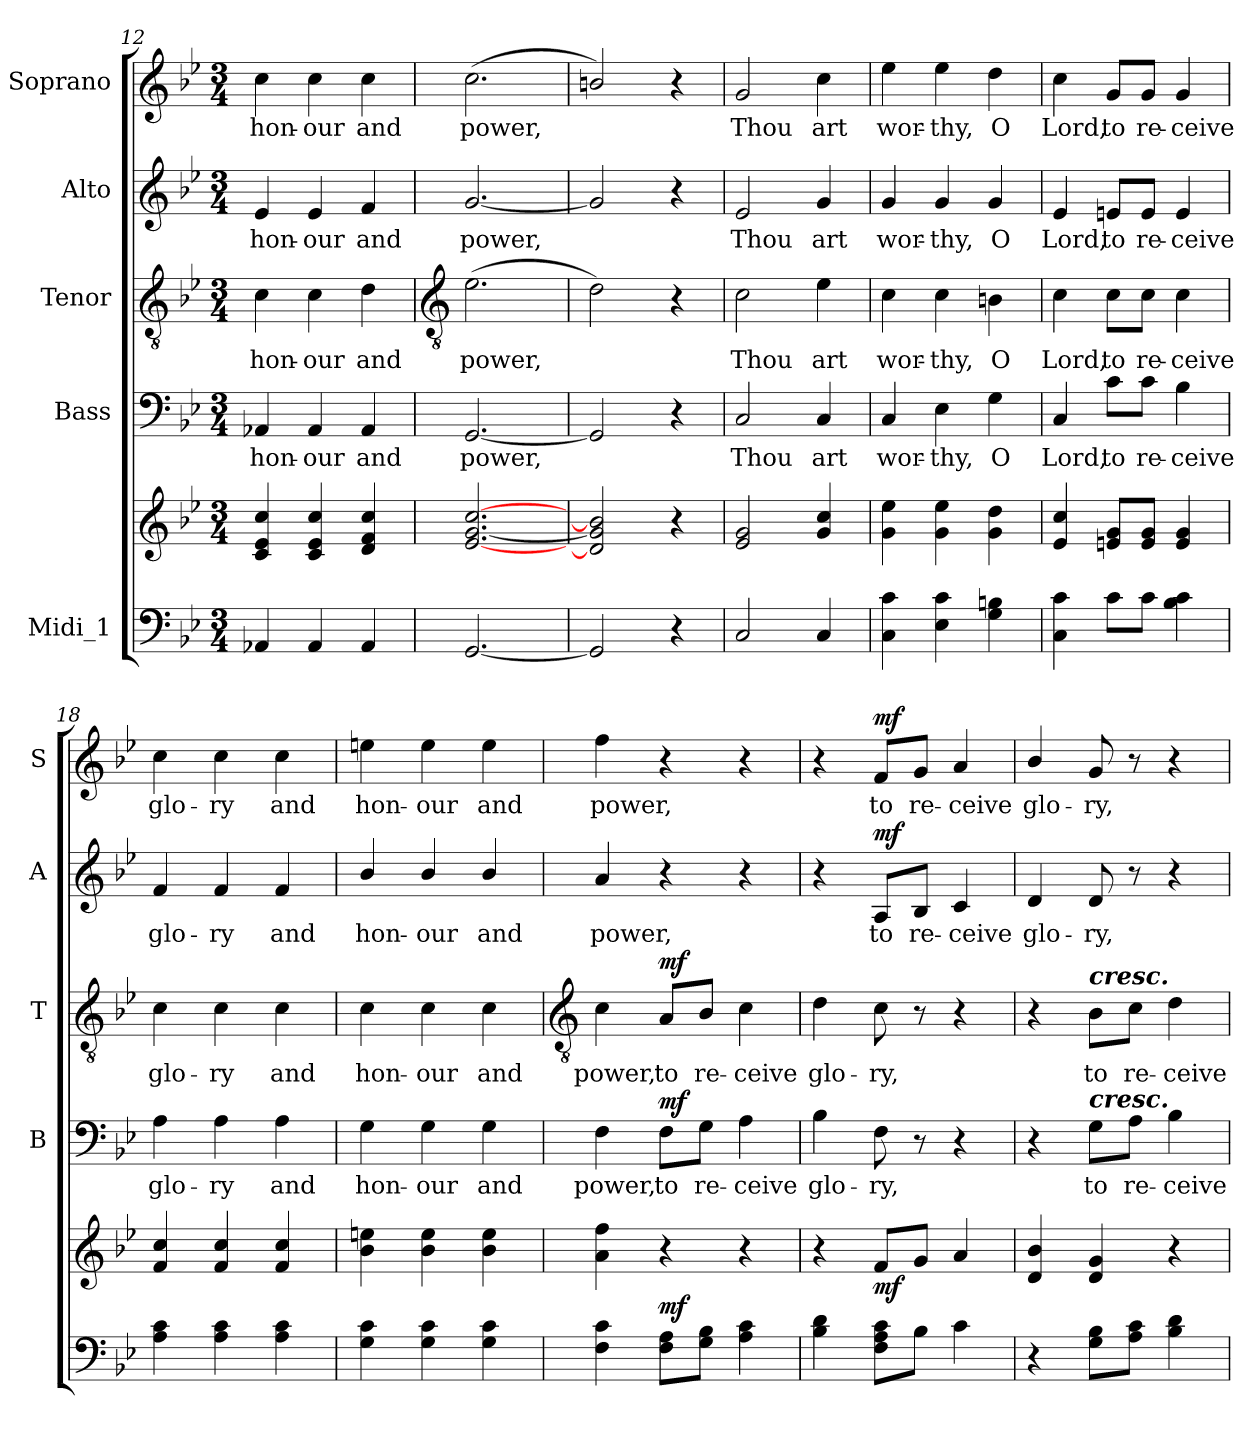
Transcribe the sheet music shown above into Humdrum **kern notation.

**kern	**kern	**dynam	**kern	**text	**dynam	**kern	**text	**dynam	**kern	**text	**dynam	**kern	**text	**dynam
*part5	*part5	*part5	*part4	*part4	*part4	*part3	*part3	*part3	*part2	*part2	*part2	*part1	*part1	*part1
*staff6	*staff5	*staff5/6	*staff4	*staff4	*staff4	*staff3	*staff3	*staff3	*staff2	*staff2	*staff2	*staff1	*staff1	*staff1
*I"Midi_1	*	*	*I"Bass	*	*	*I"Tenor	*	*	*I"Alto	*	*	*I"Soprano	*	*
*	*	*	*I'B	*	*	*I'T	*	*	*I'A	*	*	*I'S	*	*
*clefF4	*clefG2	*	*clefF4	*	*	*clefGv2	*	*	*clefG2	*	*	*clefG2	*	*
*k[b-e-]	*k[b-e-]	*	*k[b-e-]	*	*	*k[b-e-]	*	*	*k[b-e-]	*	*	*k[b-e-]	*	*
*B-:	*B-:	*	*B-:	*	*	*B-:	*	*	*B-:	*	*	*B-:	*	*
*M3/4	*M3/4	*	*M3/4	*	*	*M3/4	*	*	*M3/4	*	*	*M3/4	*	*
=12	=12	=12	=12	=12	=12	=12	=12	=12	=12	=12	=12	=12	=12	=12
!	!	!	!	!LO:LY:b	!	!	!LO:LY:b	!	!	!LO:LY:b	!	!	!LO:LY:b	!
4AA-X	4c/ 4e-/ 4cc/	.	4AA-X	hon-	.	4c	hon-	.	4e-	hon-	.	4cc	hon-	.
!	!	!	!	!LO:LY:b	!	!	!LO:LY:b	!	!	!LO:LY:b	!	!	!LO:LY:b	!
4AA-	4c/ 4e-/ 4cc/	.	4AA-	-our	.	4c	-our	.	4e-	-our	.	4cc	-our	.
!	!	!	!	!LO:LY:b	!	!	!LO:LY:b	!	!	!LO:LY:b	!	!	!LO:LY:b	!
4AA-	4d/ 4f/ 4cc/	.	4AA-	and	.	4d	and	.	4f	and	.	4cc	and	.
!!LO:LB:g=z
=13	=13	=13	=13	=13	=13	=13	=13	=13	=13	=13	=13	=13	=13	=13
*	*	*	*	*	*	*clefGv2	*	*	*	*	*	*	*	*
!	!	!	!	!LO:LY:b	!	!	!LO:LY:b	!	!	!LO:LY:b	!	!	!LO:LY:b	!
[2.GG	[2.e-/ [2.g/ [2.cc/	.	[2.GG	power,	.	(>2.e-	power,	.	[2.g	power,	.	(<2.cc	power,	.
=14	=14	=14	=14	=14	=14	=14	=14	=14	=14	=14	=14	=14	=14	=14
2GG]	2d/] 2g/] 2b/]	.	2GG]	.	.	2d)	.	.	2g]	.	.	2bn/)	.	.
4r	4r	.	4r	.	.	4r	.	.	4r	.	.	4r	.	.
=15	=15	=15	=15	=15	=15	=15	=15	=15	=15	=15	=15	=15	=15	=15
!	!	!	!	!LO:LY:b	!	!	!LO:LY:b	!	!	!LO:LY:b	!	!	!LO:LY:b	!
2C	2e- 2g	.	2C	Thou	.	2c	Thou	.	2e-	Thou	.	2g	Thou	.
!	!	!	!	!LO:LY:b	!	!	!LO:LY:b	!	!	!LO:LY:b	!	!	!LO:LY:b	!
4C	4g/ 4cc/	.	4C	art	.	4e-	art	.	4g	art	.	4cc	art	.
=16	=16	=16	=16	=16	=16	=16	=16	=16	=16	=16	=16	=16	=16	=16
!	!	!	!	!LO:LY:b	!	!	!LO:LY:b	!	!	!LO:LY:b	!	!	!LO:LY:b	!
4C\ 4c\	4g 4ee-	.	4C	wor-	.	4c	wor-	.	4g	wor-	.	4ee-	wor-	.
!	!	!	!	!LO:LY:b	!	!	!LO:LY:b	!	!	!LO:LY:b	!	!	!LO:LY:b	!
4E- 4c	4g 4ee-	.	4E-	-thy,	.	4c	-thy,	.	4g	-thy,	.	4ee-	-thy,	.
!	!	!	!	!LO:LY:b	!	!	!LO:LY:b	!	!	!LO:LY:b	!	!	!LO:LY:b	!
4G 4Bn	4g 4dd	.	4G	O	.	4Bn	O	.	4g	O	.	4dd	O	.
=17	=17	=17	=17	=17	=17	=17	=17	=17	=17	=17	=17	=17	=17	=17
!	!	!	!	!LO:LY:b	!	!	!LO:LY:b	!	!	!LO:LY:b	!	!	!LO:LY:b	!
4C\ 4c\	4e-/ 4cc/	.	4C	Lord,	.	4c	Lord,	.	4e-	Lord,	.	4cc	Lord,	.
!	!	!	!	!LO:LY:b	!	!	!LO:LY:b	!	!	!LO:LY:b	!	!	!LO:LY:b	!
8cL	8en 8gL	.	8c\L	to	.	8c\L	to	.	8en/L	to	.	8g/L	to	.
!	!	!	!	!LO:LY:b	!	!	!LO:LY:b	!	!	!LO:LY:b	!	!	!LO:LY:b	!
8cJ	8e 8gJ	.	8c\J	re-	.	8c\J	re-	.	8e/J	re-	.	8g/J	re-	.
!	!	!	!	!LO:LY:b	!	!	!LO:LY:b	!	!	!LO:LY:b	!	!	!LO:LY:b	!
4B- 4c	4e 4g	.	4B-	-ceive	.	4c	-ceive	.	4e	-ceive	.	4g	-ceive	.
=18	=18	=18	=18	=18	=18	=18	=18	=18	=18	=18	=18	=18	=18	=18
!	!	!	!	!LO:LY:b	!	!	!LO:LY:b	!	!	!LO:LY:b	!	!	!LO:LY:b	!
4A 4c	4f/ 4cc/	.	4A	glo-	.	4c	glo-	.	4f	glo-	.	4cc	glo-	.
!	!	!	!	!LO:LY:b	!	!	!LO:LY:b	!	!	!LO:LY:b	!	!	!LO:LY:b	!
4A 4c	4f/ 4cc/	.	4A	-ry	.	4c	-ry	.	4f	-ry	.	4cc	-ry	.
!	!	!	!	!LO:LY:b	!	!	!LO:LY:b	!	!	!LO:LY:b	!	!	!LO:LY:b	!
4A 4c	4f/ 4cc/	.	4A	and	.	4c	and	.	4f	and	.	4cc	and	.
=19	=19	=19	=19	=19	=19	=19	=19	=19	=19	=19	=19	=19	=19	=19
!	!	!	!	!LO:LY:b	!	!	!LO:LY:b	!	!	!LO:LY:b	!	!	!LO:LY:b	!
4G 4c	4b- 4een	.	4G	hon-	.	4c	hon-	.	4b-/	hon-	.	4een	hon-	.
!	!	!	!	!LO:LY:b	!	!	!LO:LY:b	!	!	!LO:LY:b	!	!	!LO:LY:b	!
4G 4c	4b- 4ee	.	4G	-our	.	4c	-our	.	4b-/	-our	.	4ee	-our	.
!	!	!	!	!LO:LY:b	!	!	!LO:LY:b	!	!	!LO:LY:b	!	!	!LO:LY:b	!
4G 4c	4b- 4ee	.	4G	and	.	4c	and	.	4b-/	and	.	4ee	and	.
!!LO:LB:g=z
=20	=20	=20	=20	=20	=20	=20	=20	=20	=20	=20	=20	=20	=20	=20
*	*	*	*	*	*	*clefGv2	*	*	*	*	*	*	*	*
!	!	!	!	!LO:LY:b	!	!	!LO:LY:b	!	!	!LO:LY:b	!	!	!LO:LY:b	!
4F 4c	4a 4ff	.	4F	power,	.	4c	power,	.	4a	power,	.	4ff	power,	.
!	!	!LO:DY:a=2	!	!LO:LY:b	!LO:DY:b	!	!LO:LY:b	!LO:DY:b	!	!	!	!	!	!
8F 8AL	4r	mf	8F\L	to	mf	8A/L	to	mf	4r	.	.	4r	.	.
!	!	!	!	!LO:LY:b	!	!	!LO:LY:b	!	!	!	!	!	!	!
8G 8B-J	.	.	8G\J	re-	.	8B-/J	re-	.	.	.	.	.	.	.
!	!	!	!	!LO:LY:b	!	!	!LO:LY:b	!	!	!	!	!	!	!
4A 4c	4r	.	4A	-ceive	.	4c	-ceive	.	4r	.	.	4r	.	.
=21	=21	=21	=21	=21	=21	=21	=21	=21	=21	=21	=21	=21	=21	=21
!	!	!	!	!LO:LY:b	!	!	!LO:LY:b	!	!	!	!	!	!	!
4B- 4d	4r	.	4B-	glo-	.	4d	glo-	.	4r	.	.	4r	.	.
!	!	!LO:DY:b	!	!LO:LY:b	!	!	!LO:LY:b	!	!	!LO:LY:b	!LO:DY:b	!	!LO:LY:b	!LO:DY:b
8F 8A 8cL	8fL	mf	8F	-ry,	.	8c	-ry,	.	8A/L	to	mf	8f/L	to	mf
!	!	!	!	!	!	!	!	!	!	!LO:LY:b	!	!	!LO:LY:b	!
8B-J	8gJ	.	8r	.	.	8r	.	.	8B-/J	re-	.	8g/J	re-	.
!	!	!	!	!	!	!	!	!	!	!LO:LY:b	!	!	!LO:LY:b	!
4c	4a	.	4r	.	.	4r	.	.	4c	-ceive	.	4a	-ceive	.
=22	=22	=22	=22	=22	=22	=22	=22	=22	=22	=22	=22	=22	=22	=22
!	!	!	!	!	!	!	!	!	!	!LO:LY:b	!	!	!LO:LY:b	!
4r	4d/ 4b-/	.	4r	.	.	4r	.	.	4d	glo-	.	4b-/	glo-	.
!	!	!	!	!	!	!LO:TX:a:Bi:t=cresc.	!	!	!	!	!	!	!	!
!	!	!	!LO:TX:a:Bi:t=cresc.	!	!	!	!	!	!	!	!	!	!	!
!	!	!	!	!LO:LY:b	!	!	!LO:LY:b	!	!	!LO:LY:b	!	!	!LO:LY:b	!
8G 8B-L	4d 4g	.	8G\L	to	.	8B-\L	to	.	8d	-ry,	.	8g	-ry,	.
!	!	!	!	!LO:LY:b	!	!	!LO:LY:b	!	!	!	!	!	!	!
8A 8cJ	.	.	8A\J	re-	.	8c\J	re-	.	8r	.	.	8r	.	.
!	!	!	!	!LO:LY:b	!	!	!LO:LY:b	!	!	!	!	!	!	!
4B- 4d	4r	.	4B-	-ceive	.	4d	-ceive	.	4r	.	.	4r	.	.
=	=	=	=	=	=	=	=	=	=	=	=	=	=	=
*-	*-	*-	*-	*-	*-	*-	*-	*-	*-	*-	*-	*-	*-	*-
